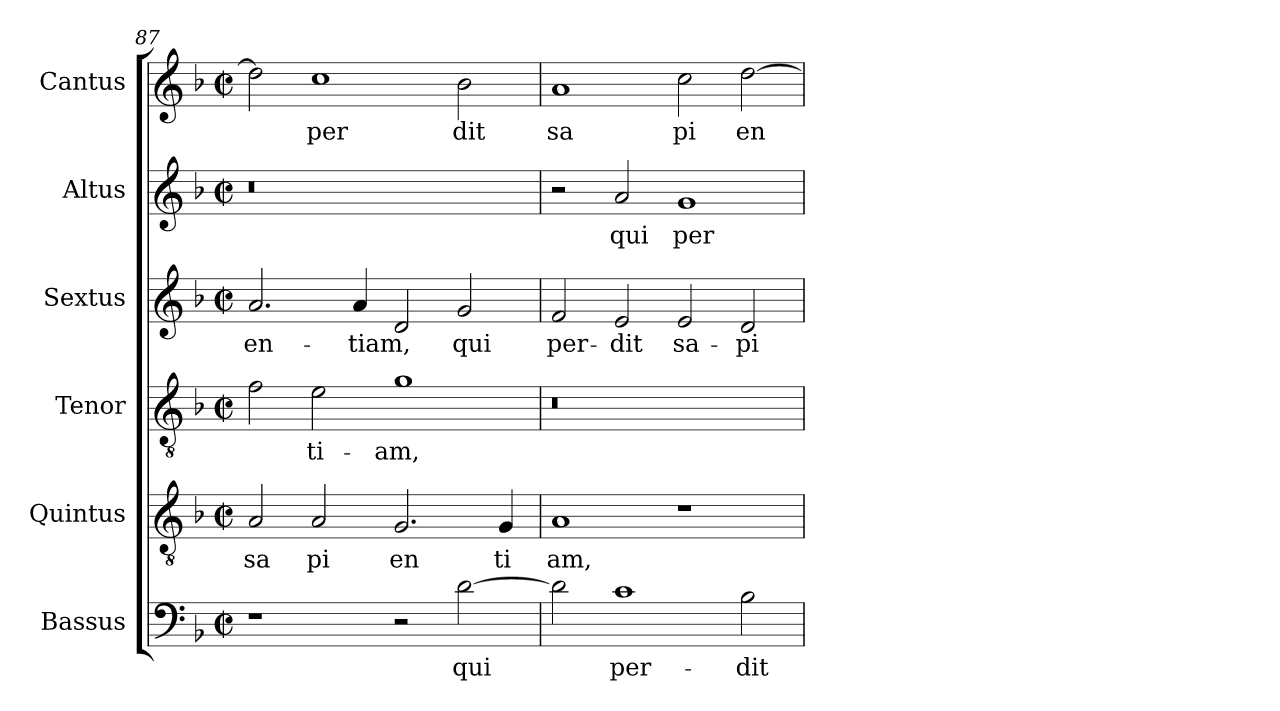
**kern	**text	**kern	**text	**kern	**text	**kern	**text	**kern	**text	**kern	**text
*part6	*part6	*part5	*part5	*part4	*part4	*part3	*part3	*part2	*part2	*part1	*part1
*staff6	*staff6	*staff5	*staff5	*staff4	*staff4	*staff3	*staff3	*staff2	*staff2	*staff1	*staff1
*I"Bassus	*	*I"Quintus	*	*I"Tenor	*	*I"Sextus	*	*I"Altus	*	*I"Cantus	*
!!LO:LB:g=z
*clefF4	*	*clefGv2	*	*clefGv2	*	*clefG2	*	*clefG2	*	*clefG2	*
*k[b-]	*	*k[b-]	*	*k[b-]	*	*k[b-]	*	*k[b-]	*	*k[b-]	*
*F:	*	*F:	*	*F:	*	*F:	*	*F:	*	*F:	*
*M2/2	*	*M2/2	*	*M2/2	*	*M2/2	*	*M2/2	*	*M2/2	*
*met(c|)	*	*met(c|)	*	*met(c|)	*	*met(c|)	*	*met(c|)	*	*met(c|)	*
=87	=87	=87	=87	=87	=87	=87	=87	=87	=87	=87	=87
!	!	!	!LO:LY:b:cj	!	!	!	!LO:LY:b:cj	!	!	!	!
1r	.	2A/	sa	2f\	.	2.a/	en-	0r	.	2dd\]	.
!	!	!	!LO:LY:b:cj	!	!LO:LY:b:cj	!	!	!	!	!	!LO:LY:b:cj
.	.	2A/	pi	2e\	-ti-	.	.	.	.	1cc	per
!	!	!	!	!	!	!	!LO:LY:b	!	!	!	!
.	.	.	.	.	.	4a/	-tiam,	.	.	.	.
!	!	!	!LO:LY:b:cj	!	!LO:LY:b:cj	!	!	!	!	!	!
2r	.	2.G/	en	1g	-am,	2d/	.	.	.	.	.
!	!LO:LY:b	!	!	!	!	!	!LO:LY:b:cj	!	!	!	!LO:LY:b:cj
[>2d\	qui	.	.	.	.	2g/	qui	.	.	2b-\	dit
!	!	!	!LO:LY:b:cj	!	!	!	!	!	!	!	!
.	.	4G/	ti	.	.	.	.	.	.	.	.
=88	=88	=88	=88	=88	=88	=88	=88	=88	=88	=88	=88
!	!	!	!LO:LY:b:cj	!	!	!	!LO:LY:b:cj	!	!	!	!LO:LY:b:cj
2d\]	.	1A	am,	0r	.	2f/	per-	2r	.	1a	sa
!	!LO:LY:b:cj	!	!	!	!	!	!LO:LY:b:cj	!	!LO:LY:b:cj	!	!
1c	per-	.	.	.	.	2e/	-dit	2a/	qui	.	.
!	!	!	!	!	!	!	!LO:LY:b:cj	!	!LO:LY:b:cj	!	!LO:LY:b:cj
.	.	1r	.	.	.	2e/	sa-	1g	per-	2cc\	pi
!	!LO:LY:b:cj	!	!	!	!	!	!LO:LY:b:cj	!	!	!	!LO:LY:b:cj
2B-\	-dit	.	.	.	.	2d/	-pi-	.	.	[>2dd\	en
=	=	=	=	=	=	=	=	=	=	=	=
*-	*-	*-	*-	*-	*-	*-	*-	*-	*-	*-	*-
